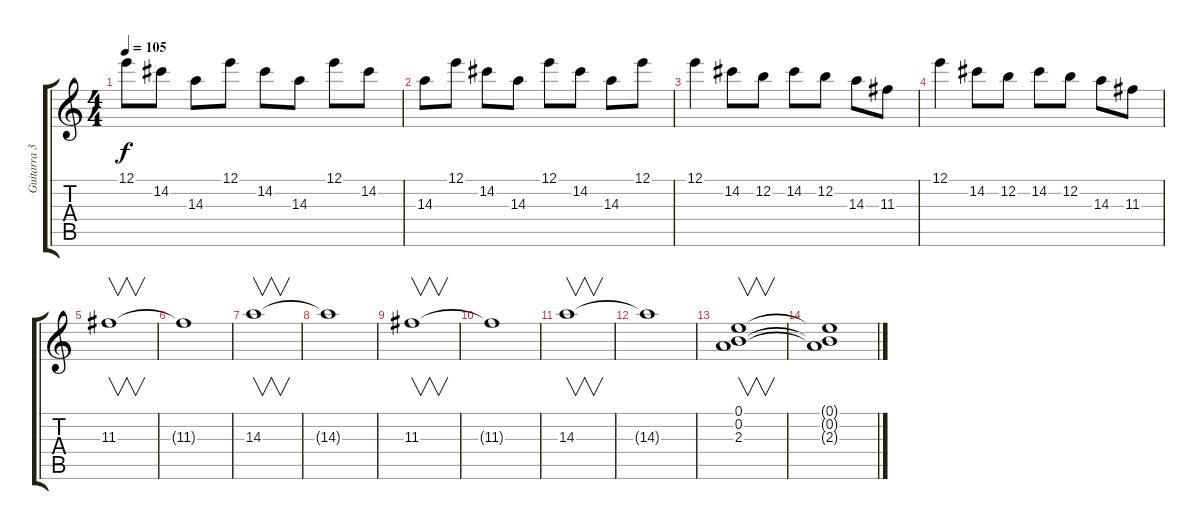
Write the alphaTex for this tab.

\track ("Guitarra 3" "Guitarra 3") {instrument distortionguitar}
\staff {score tabs}
\tuning (E4 B3 G3 D3 A2 E2) {hide}
\ts (4 4)
\tempo 105
\clef g2
\ks c
12.1.8{dy f} 14.2.8 14.3.8 12.1.8 14.2.8 14.3.8 12.1.8 14.2.8 |
14.3.8 12.1.8 14.2.8 14.3.8 12.1.8 14.2.8 14.3.8 12.1.8 |
12.1.4 14.2.8 12.2.8 14.2.8 12.2.8 14.3.8 11.3.8 |
12.1.4 14.2.8 12.2.8 14.2.8 12.2.8 14.3.8 11.3.8 |
11.3.1{v} |
11.3{t}.1 |
14.3.1{v} |
14.3{t}.1 |
11.3.1{v} |
11.3{t}.1 |
14.3.1{v} |
14.3{t}.1 |
(0.1 0.2 2.3).1{v} |
(0.1{t} 0.2{t} 2.3{t}).1
